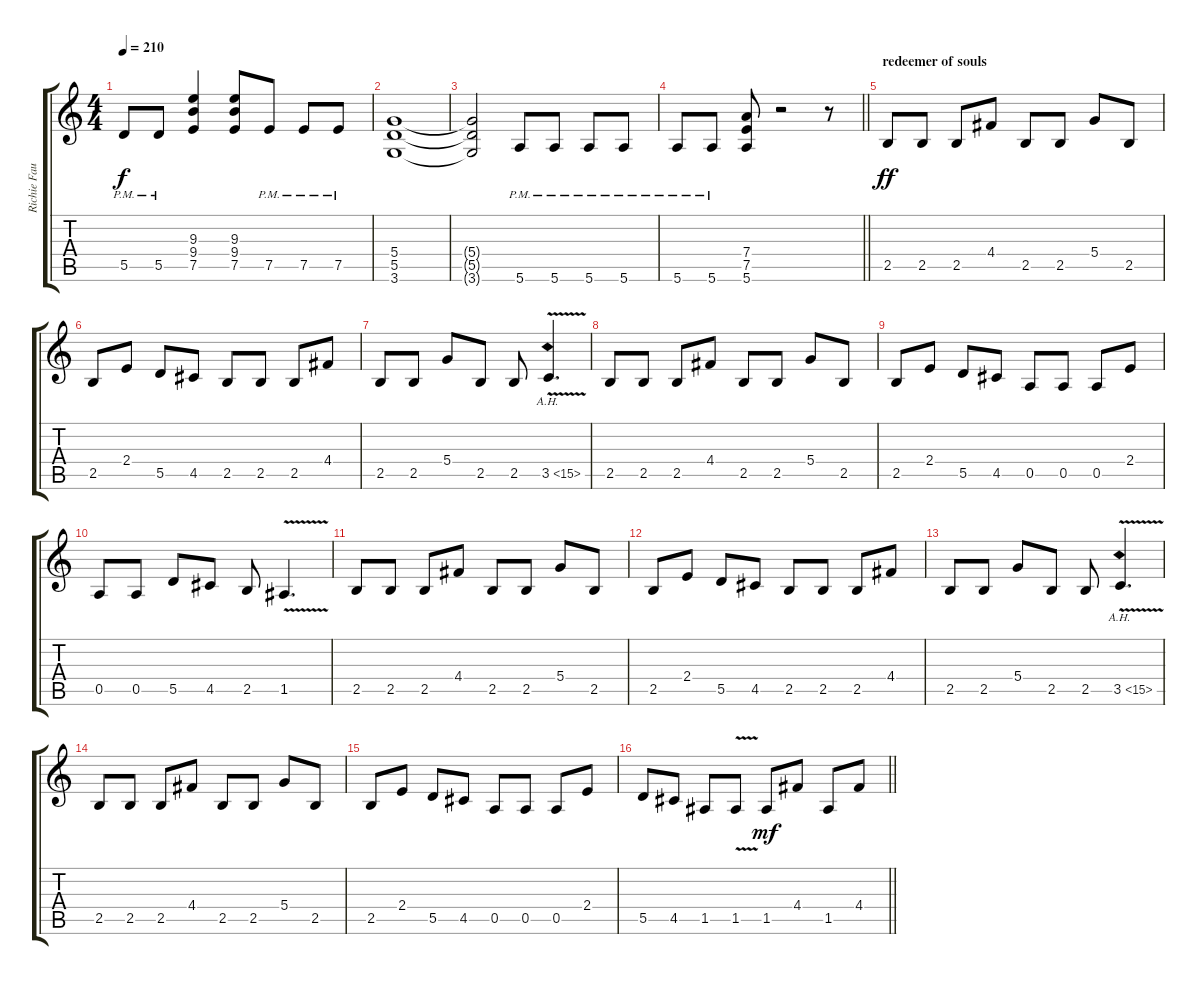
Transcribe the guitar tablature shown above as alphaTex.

\track ("Richie Faulkner" "Richie Fau") {instrument distortionguitar}
\staff {score tabs}
\tuning (E4 B3 G3 D3 A2 E2) {hide}
\ts (4 4)
\tempo 210
\clef g2
\ks c
5.5{pm}.8{dy f} 5.5{pm}.8 (9.3 9.4 7.5).4 (9.3 9.4 7.5).8 7.5{pm}.8 7.5{pm}.8 7.5{pm}.8 |
(5.4 5.5 3.6).1 |
(5.4{t} 5.5{t} 3.6{t}).2 5.6{pm}.8 5.6{pm}.8 5.6{pm}.8 5.6{pm}.8 |
\barLineRight lightlight
5.6{pm}.8 5.6{pm}.8 (7.4 7.5 5.6).8 r.2 r.8 |
\section ("" "redeemer of souls ")
2.5.8{dy ff} 2.5.8 2.5.8 4.4.8 2.5.8 2.5.8 5.4.8 2.5.8 |
2.5.8 2.4.8 5.5.8 4.5.8 2.5.8 2.5.8 2.5.8 4.4.8 |
2.5.8 2.5.8 5.4.8 2.5.8 2.5.8 3.5{ah 12 v}.4{d} |
2.5.8 2.5.8 2.5.8 4.4.8 2.5.8 2.5.8 5.4.8 2.5.8 |
2.5.8 2.4.8 5.5.8 4.5.8 0.5.8 0.5.8 0.5.8 2.4.8 |
0.5.8 0.5.8 5.5.8 4.5.8 2.5.8 1.5{v}.4{d} |
2.5.8 2.5.8 2.5.8 4.4.8 2.5.8 2.5.8 5.4.8 2.5.8 |
2.5.8 2.4.8 5.5.8 4.5.8 2.5.8 2.5.8 2.5.8 4.4.8 |
2.5.8 2.5.8 5.4.8 2.5.8 2.5.8 3.5{ah 12 v}.4{d} |
2.5.8 2.5.8 2.5.8 4.4.8 2.5.8 2.5.8 5.4.8 2.5.8 |
2.5.8 2.4.8 5.5.8 4.5.8 0.5.8 0.5.8 0.5.8 2.4.8 |
\barLineRight lightlight
5.5.8 4.5.8 1.5.8 1.5{v}.8 1.5.8{dy mf} 4.4.8 1.5.8 4.4.8
